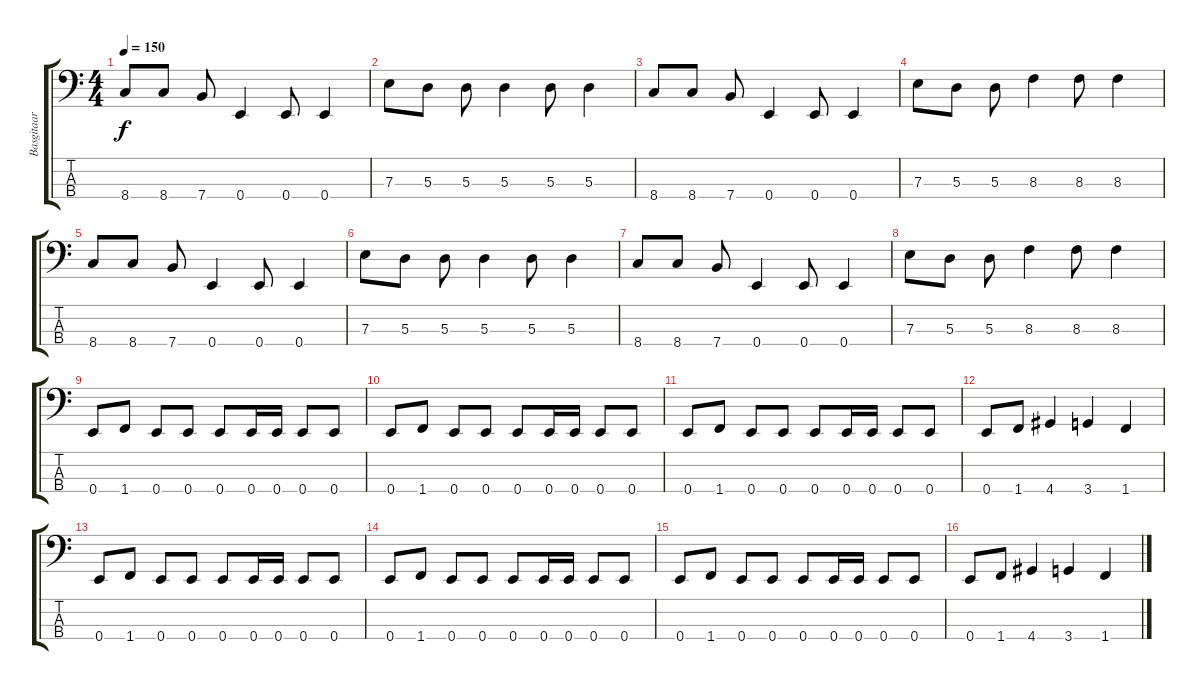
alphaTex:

\track ("Basgitaar" "Basgitaar") {instrument electricbasspick}
\staff {score tabs}
\tuning (G2 D2 A1 E1) {hide}
\ts (4 4)
\tempo 150
\clef f4
\ks c
8.4.8{dy f} 8.4.8 7.4.8 0.4.4 0.4.8 0.4.4 |
7.3.8 5.3.8 5.3.8 5.3.4 5.3.8 5.3.4 |
8.4.8 8.4.8 7.4.8 0.4.4 0.4.8 0.4.4 |
7.3.8 5.3.8 5.3.8 8.3.4 8.3.8 8.3.4 |
8.4.8 8.4.8 7.4.8 0.4.4 0.4.8 0.4.4 |
7.3.8 5.3.8 5.3.8 5.3.4 5.3.8 5.3.4 |
8.4.8 8.4.8 7.4.8 0.4.4 0.4.8 0.4.4 |
7.3.8 5.3.8 5.3.8 8.3.4 8.3.8 8.3.4 |
0.4.8 1.4.8 0.4.8 0.4.8 0.4.8 0.4.16 0.4.16 0.4.8 0.4.8 |
0.4.8 1.4.8 0.4.8 0.4.8 0.4.8 0.4.16 0.4.16 0.4.8 0.4.8 |
0.4.8 1.4.8 0.4.8 0.4.8 0.4.8 0.4.16 0.4.16 0.4.8 0.4.8 |
0.4.8 1.4.8 4.4.4 3.4.4 1.4.4 |
0.4.8 1.4.8 0.4.8 0.4.8 0.4.8 0.4.16 0.4.16 0.4.8 0.4.8 |
0.4.8 1.4.8 0.4.8 0.4.8 0.4.8 0.4.16 0.4.16 0.4.8 0.4.8 |
0.4.8 1.4.8 0.4.8 0.4.8 0.4.8 0.4.16 0.4.16 0.4.8 0.4.8 |
0.4.8 1.4.8 4.4.4 3.4.4 1.4.4
